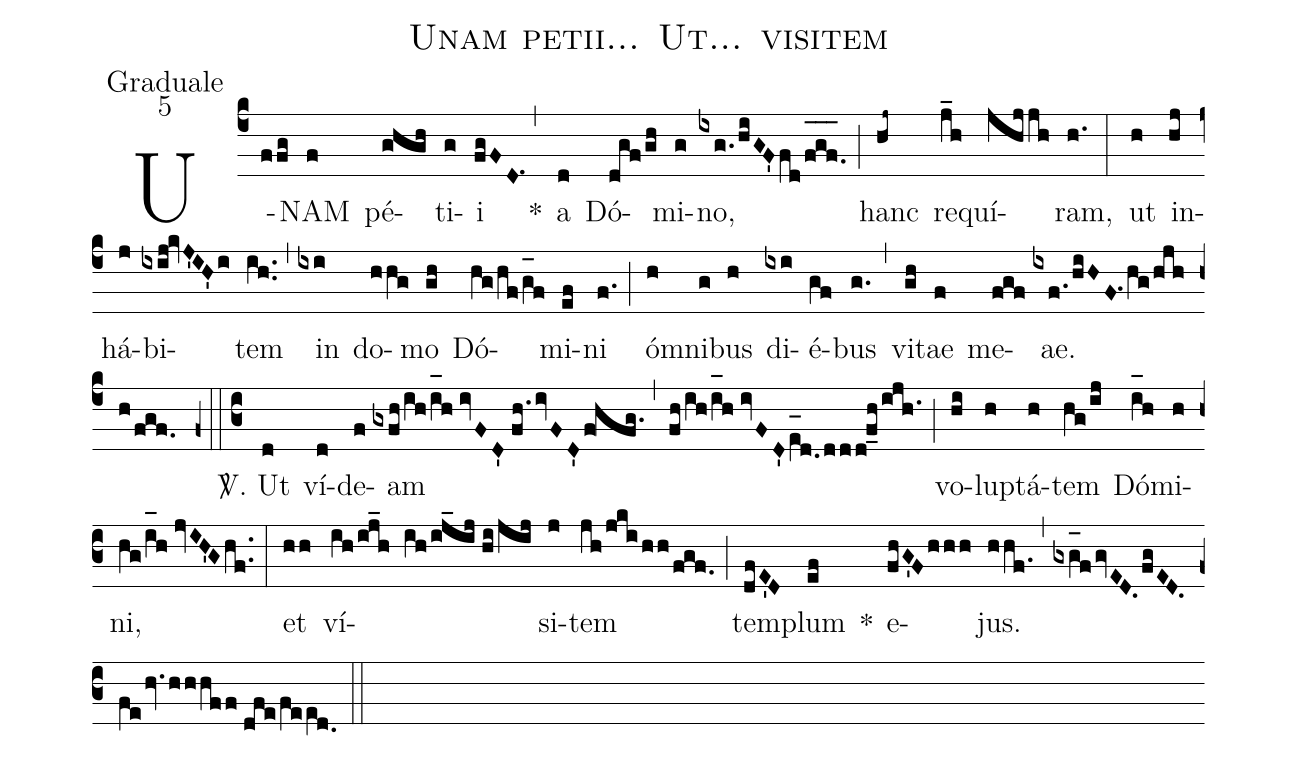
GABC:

name:Unam petii... Ut... visitem;
office-part:Graduale;
mode:5;
%%
(c4) U(ffg)NAM(f) pé(ghgh)ti(g)i(fgFD.1) <clear>*(,) a(d) Dó(dgf/gh)mi(g)no,(ixg./hiGF'fd/f_[oh:h]g_[oh:h]f._[oh:h]) (;) hanc(hj~) re(j_h)quí(jhjjh)ram,(h.) (:) ut(h) in(hj)há(j)bi(ixij!kvJ'IH'i)tem(ih..) (,) in(ixi) do(hhg)mo(gh) Dó(hg/hf/g_[oh:h]f)mi(ef)ni(f.) (;) ó(h)mni(g)bus(h) di(ixi)é(gf)bus(g.) (,) vi(gh)tae(f) me(fgf)ae.(ixf./hiHF.1hg/hjhh/fgf.) (z0::c3) <sp>V/</sp>. Ut(d) ví(d)de(f)am(gxfh/ih/i_[oh:h]h//ivFD'//fh.ivFD'f!hfg.) (,) (fh/ih/i_[oh:h]h//ivFD'e_[oh:h][ll:1]d.0ddd!f_h/ijh.1) (;) vo(hi)lu(h)ptá(h)tem(hg/ij) Dó(i_[oh:h]h)mi(h)ni,(hg/i_[oh:h]h//jvIH'Ghf..) (:) et(hh) ví(ih/ij_h ih/ij_ij//hi/jij)si(j)tem(jh/jkihh/fgf.) (;) tem(dfE'D)plum(ef) *() e(fhG'Fhhh)jus.(hhf.) (,) (gxg_[oh:h]fgvED.fgED.fehv.hhhff//dfe/fee[ll:1]d.0) (::)
